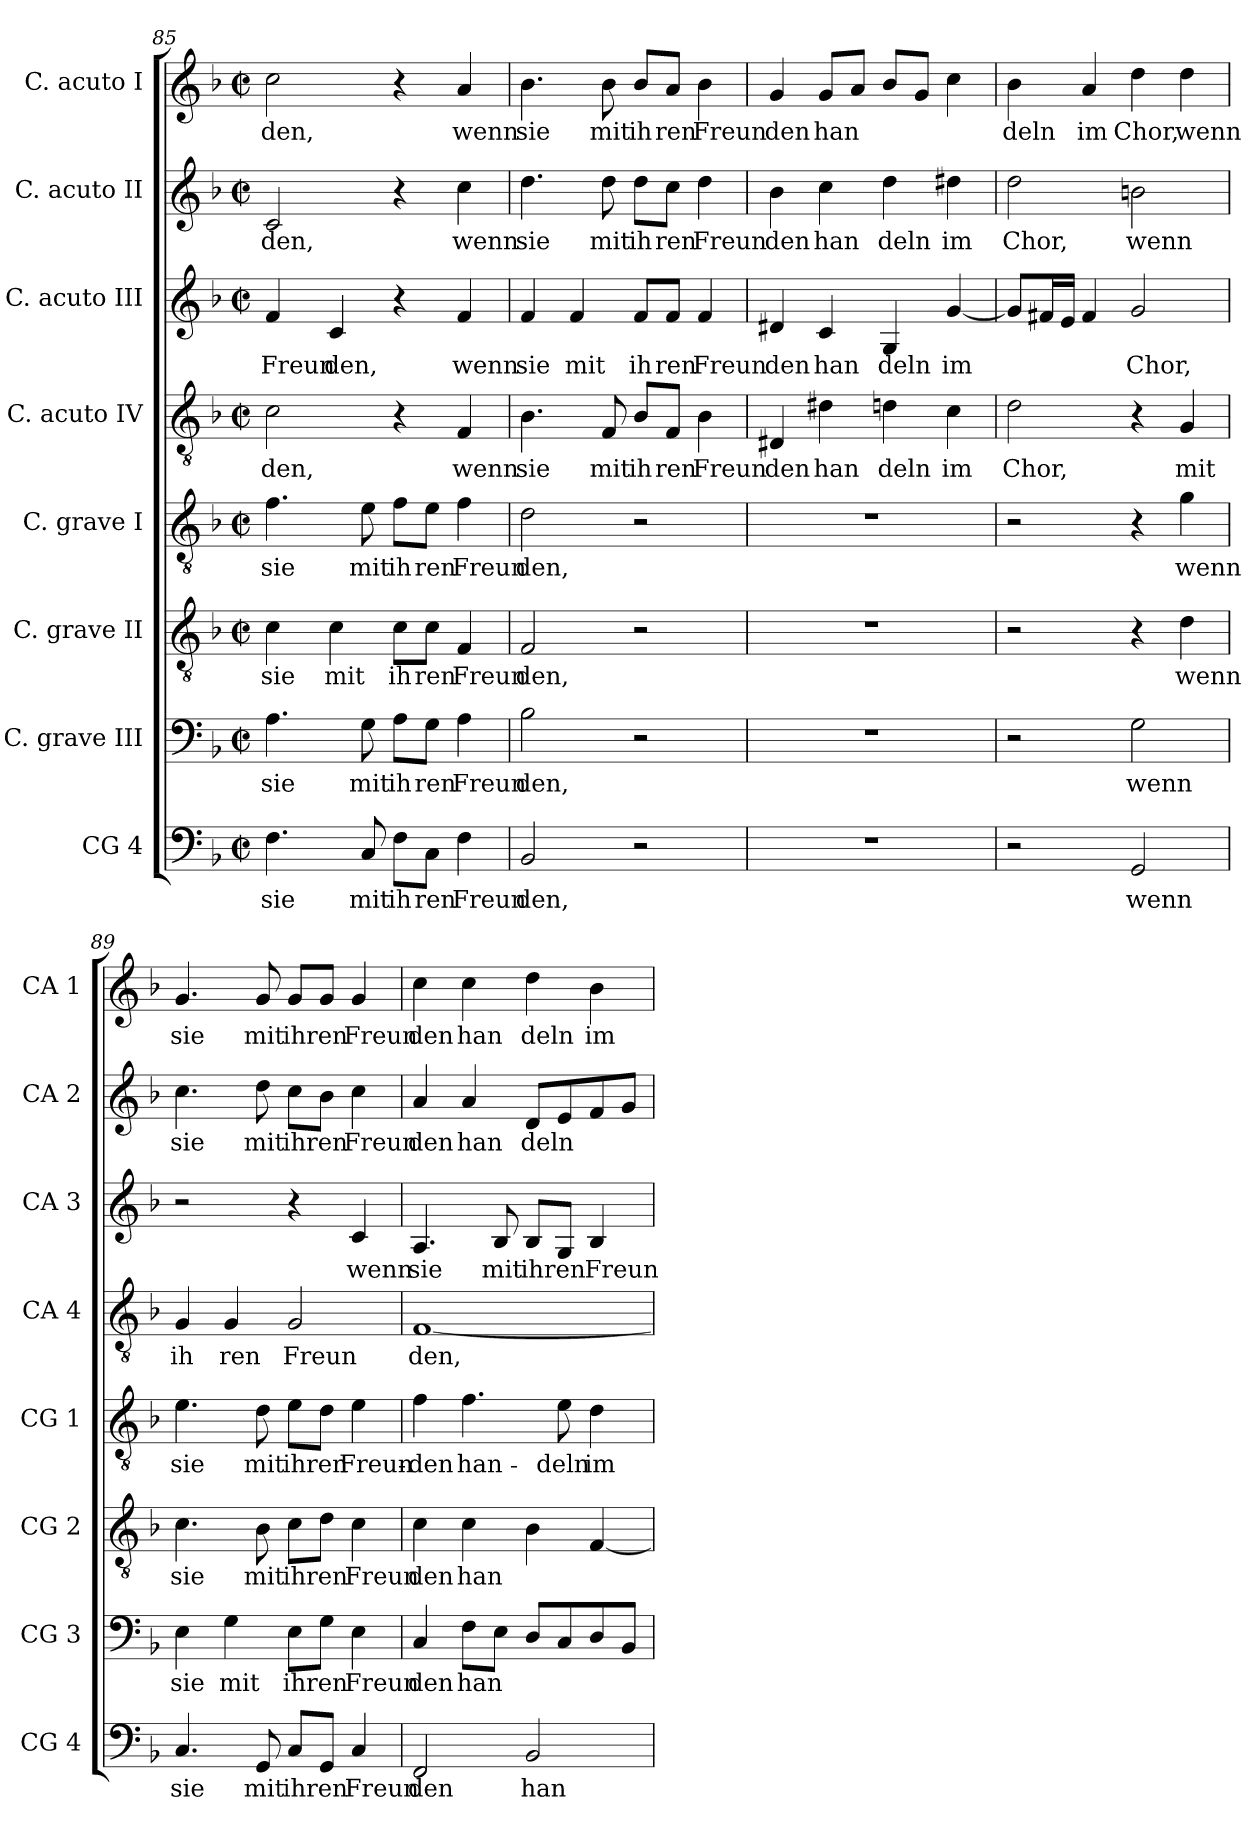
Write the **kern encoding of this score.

**kern	**text	**kern	**text	**kern	**text	**kern	**text	**kern	**text	**kern	**text	**kern	**text	**kern	**text
*part8	*part8	*part7	*part7	*part6	*part6	*part5	*part5	*part4	*part4	*part3	*part3	*part2	*part2	*part1	*part1
*staff8	*staff8	*staff7	*staff7	*staff6	*staff6	*staff5	*staff5	*staff4	*staff4	*staff3	*staff3	*staff2	*staff2	*staff1	*staff1
*I"CG 4	*	*I"C. grave III	*	*I"C. grave II	*	*I"C. grave I	*	*I"C. acuto IV	*	*I"C. acuto III	*	*I"C. acuto II	*	*I"C. acuto I	*
*I'CG 4	*	*I'CG 3	*	*I'CG 2	*	*I'CG 1	*	*I'CA 4	*	*I'CA 3	*	*I'CA 2	*	*I'CA 1	*
!!LO:LB:g=z
*clefF4	*	*clefF4	*	*clefGv2	*	*clefGv2	*	*clefGv2	*	*clefG2	*	*clefG2	*	*clefG2	*
*ITrd-3c-5	*	*ITrd-3c-5	*	*	*	*ITrd-3c-5	*	*ITrd-3c-5	*	*ITrd-3c-5	*	*ITrd-3c-5	*	*ITrd-3c-5	*
*k[b-e-]	*	*k[b-e-]	*	*k[b-]	*	*k[b-e-]	*	*k[b-e-]	*	*k[b-e-]	*	*k[b-e-]	*	*k[b-e-]	*
*B-:	*	*B-:	*	*F:	*	*B-:	*	*B-:	*	*B-:	*	*B-:	*	*B-:	*
*M2/2	*	*M2/2	*	*M2/2	*	*M2/2	*	*M2/2	*	*M2/2	*	*M2/2	*	*M2/2	*
*met(c|)	*	*met(c|)	*	*met(c|)	*	*met(c|)	*	*met(c|)	*	*met(c|)	*	*met(c|)	*	*met(c|)	*
=85	=85	=85	=85	=85	=85	=85	=85	=85	=85	=85	=85	=85	=85	=85	=85
!	!LO:LY:b:cj	!	!LO:LY:b:cj	!	!LO:LY:b:cj	!	!LO:LY:b:cj	!	!LO:LY:b:cj	!	!LO:LY:b:cj	!	!LO:LY:b:cj	!	!LO:LY:b:cj
4.B-\	sie	4.d\	sie	4c\	sie	4.b-\	sie	2f\	den,	4b-/	Freun	2f/	-den,	2ff\	-den,
!	!	!	!	!	!LO:LY:b:cj	!	!	!	!	!	!LO:LY:b:cj	!	!	!	!
.	.	.	.	4c\	mit	.	.	.	.	4f/	den,	.	.	.	.
!	!LO:LY:b:cj	!	!LO:LY:b:cj	!	!	!	!LO:LY:b:cj	!	!	!	!	!	!	!	!
8F/	mit	8c\	mit	.	.	8a\	mit	.	.	.	.	.	.	.	.
!	!LO:LY:b:cj	!	!LO:LY:b:cj	!	!LO:LY:b:cj	!	!LO:LY:b:cj	!	!	!	!	!	!	!	!
8B-\L	ih	8d\L	ih	8c\L	ih	8b-\L	ih	4r	.	4r	.	4r	.	4r	.
!	!LO:LY:b:cj	!	!LO:LY:b:cj	!	!LO:LY:b:cj	!	!LO:LY:b:cj	!	!	!	!	!	!	!	!
8F\J	ren	8c\J	ren	8c\J	ren	8a\J	ren	.	.	.	.	.	.	.	.
!	!LO:LY:b:cj	!	!LO:LY:b:cj	!	!LO:LY:b:cj	!	!LO:LY:b:cj	!	!LO:LY:b:cj	!	!LO:LY:b:cj	!	!LO:LY:b:cj	!	!LO:LY:b:cj
4B-\	Freun	4d\	Freun	4F/	Freun	4b-\	Freun	4B-/	wenn	4b-/	wenn	4ff\	wenn	4dd/	wenn
=86	=86	=86	=86	=86	=86	=86	=86	=86	=86	=86	=86	=86	=86	=86	=86
!	!LO:LY:b:cj	!	!LO:LY:b:cj	!	!LO:LY:b:cj	!	!LO:LY:b:cj	!	!LO:LY:b:cj	!	!LO:LY:b:cj	!	!LO:LY:b:cj	!	!LO:LY:b:cj
2E-/	den,	2e-\	den,	2F/	den,	2g\	den,	4.e-\	sie	4b-/	sie	4.gg\	sie	4.ee-\	sie
!	!	!	!	!	!	!	!	!	!	!	!LO:LY:b:cj	!	!	!	!
.	.	.	.	.	.	.	.	.	.	4b-/	mit	.	.	.	.
!	!	!	!	!	!	!	!	!	!LO:LY:b:cj	!	!	!	!LO:LY:b:cj	!	!LO:LY:b:cj
.	.	.	.	.	.	.	.	8B-/	mit	.	.	8gg\	mit	8ee-\	mit
!	!	!	!	!	!	!	!	!	!LO:LY:b:cj	!	!LO:LY:b:cj	!	!LO:LY:b:cj	!	!LO:LY:b:cj
2r	.	2r	.	2r	.	2r	.	8e-/L	ih	8b-/L	ih	8gg\L	ih	8ee-/L	ih
!	!	!	!	!	!	!	!	!	!LO:LY:b:cj	!	!LO:LY:b:cj	!	!LO:LY:b:cj	!	!LO:LY:b:cj
.	.	.	.	.	.	.	.	8B-/J	ren	8b-/J	ren	8ff\J	ren	8dd/J	ren
!	!	!	!	!	!	!	!	!	!LO:LY:b:cj	!	!LO:LY:b:cj	!	!LO:LY:b:cj	!	!LO:LY:b:cj
.	.	.	.	.	.	.	.	4e-\	Freun	4b-/	Freun	4gg\	Freun	4ee-\	Freun
=87	=87	=87	=87	=87	=87	=87	=87	=87	=87	=87	=87	=87	=87	=87	=87
!	!	!	!	!	!	!	!	!	!LO:LY:b:cj	!	!LO:LY:b:cj	!	!LO:LY:b:cj	!	!LO:LY:b:cj
1r	.	1r	.	1r	.	1r	.	4G#X/	den	4g#X/	den	4ee-\	den	4cc/	den
!	!	!	!	!	!	!	!	!	!LO:LY:b:cj	!	!LO:LY:b:cj	!	!LO:LY:b:cj	!	!LO:LY:b
.	.	.	.	.	.	.	.	4g#X\	han	4f/	han	4ff\	han	8cc/L	han
.	.	.	.	.	.	.	.	.	.	.	.	.	.	8dd/J	.
!	!	!	!	!	!	!	!	!	!LO:LY:b:cj	!	!LO:LY:b:cj	!	!LO:LY:b:cj	!	!
.	.	.	.	.	.	.	.	4g\	deln	4c/	deln	4gg\	deln	8ee-/L	.
.	.	.	.	.	.	.	.	.	.	.	.	.	.	8cc/J	.
!	!	!	!	!	!	!	!	!	!LO:LY:b:cj	!	!LO:LY:b	!	!LO:LY:b:cj	!	!
.	.	.	.	.	.	.	.	4f\	im	[<4cc/	im	4gg#X\	im	4ff\	.
=88	=88	=88	=88	=88	=88	=88	=88	=88	=88	=88	=88	=88	=88	=88	=88
!	!	!	!	!	!	!	!	!	!LO:LY:b:cj	!	!	!	!LO:LY:b:cj	!	!LO:LY:b:cj
2r	.	2r	.	2r	.	2r	.	2g\	Chor,	8cc/L]	.	2gg\	Chor,	4ee-\	deln
.	.	.	.	.	.	.	.	.	.	16bn/	.	.	.	.	.
.	.	.	.	.	.	.	.	.	.	16a/J	.	.	.	.	.
!	!	!	!	!	!	!	!	!	!	!	!	!	!	!	!LO:LY:b:cj
.	.	.	.	.	.	.	.	.	.	4b/	.	.	.	4dd/	im
!	!LO:LY:b:cj	!	!LO:LY:b:cj	!	!	!	!	!	!	!	!LO:LY:b:cj	!	!LO:LY:b:cj	!	!LO:LY:b:cj
2C/	wenn	2c\	wenn	4r	.	4r	.	4r	.	2cc/	Chor,	2een\	wenn	4gg\	Chor,
!	!	!	!	!	!LO:LY:b:cj	!	!LO:LY:b:cj	!	!LO:LY:b:cj	!	!	!	!	!	!LO:LY:b:cj
.	.	.	.	4d\	wenn	4cc\	wenn	4c/	mit	.	.	.	.	4gg\	wenn
!!LO:PB:g=z
=89	=89	=89	=89	=89	=89	=89	=89	=89	=89	=89	=89	=89	=89	=89	=89
!	!LO:LY:b:cj	!	!LO:LY:b:cj	!	!LO:LY:b:cj	!	!LO:LY:b:cj	!	!LO:LY:b:cj	!	!	!	!LO:LY:b:cj	!	!LO:LY:b:cj
4.F/	sie	4A\	sie	4.c\	sie	4.a\	sie	4c/	ih	2r	.	4.ff\	sie	4.cc/	sie
!	!	!	!LO:LY:b:cj	!	!	!	!	!	!LO:LY:b:cj	!	!	!	!	!	!
.	.	4c\	mit	.	.	.	.	4c/	ren	.	.	.	.	.	.
!	!LO:LY:b:cj	!	!	!	!LO:LY:b:cj	!	!LO:LY:b:cj	!	!	!	!	!	!LO:LY:b:cj	!	!LO:LY:b:cj
8C/	mit	.	.	8B-\	mit	8g\	mit	.	.	.	.	8gg\	mit	8cc/	mit
!	!LO:LY:b	!	!LO:LY:b	!	!LO:LY:b	!	!LO:LY:b	!	!LO:LY:b:cj	!	!	!	!LO:LY:b	!	!LO:LY:b
8F/L	ihren	8A\L	ihren	8c\L	ihren	8a\L	ihren	2c/	Freun	4r	.	8ff\L	ihren	8cc/L	ihren
8C/J	.	8c\J	.	8d\J	.	8g\J	.	.	.	.	.	8ee-\J	.	8cc/J	.
!	!LO:LY:b:cj	!	!LO:LY:b:cj	!	!LO:LY:b:cj	!	!LO:LY:b:cj	!	!	!	!LO:LY:b:cj	!	!LO:LY:b:cj	!	!LO:LY:b:cj
4F/	Freun	4A\	Freun	4c\	Freun	4a\	Freun-	.	.	4f/	wenn	4ff\	Freun	4cc/	Freun
=90	=90	=90	=90	=90	=90	=90	=90	=90	=90	=90	=90	=90	=90	=90	=90
!	!LO:LY:b:cj	!	!LO:LY:b:cj	!	!LO:LY:b:cj	!	!LO:LY:b:cj	!	!LO:LY:b	!	!LO:LY:b:cj	!	!LO:LY:b:cj	!	!LO:LY:b:cj
2BB-/	den	4F/	den	4c\	den	4b-\	-den	[<1B-	den,	4.d/	sie	4dd/	den	4ff\	den
!	!	!	!LO:LY:b	!	!LO:LY:b	!	!LO:LY:b:cj	!	!	!	!	!	!LO:LY:b:cj	!	!LO:LY:b:cj
.	.	8B-\L	han	4c\	han	4.b-\	han-	.	.	.	.	4dd/	han	4ff\	han
!	!	!	!	!	!	!	!	!	!	!	!LO:LY:b:cj	!	!	!	!
.	.	8A\J	.	.	.	.	.	.	.	8e-/	mit	.	.	.	.
!	!LO:LY:b:cj	!	!	!	!	!	!	!	!	!	!LO:LY:b	!	!LO:LY:b	!	!LO:LY:b:cj
2E-/	han	8G/L	.	4B-\	.	.	.	.	.	8e-/L	ihren	8g/L	deln	4gg\	deln
!	!	!	!	!	!	!	!LO:LY:b:cj	!	!	!	!	!	!	!	!
.	.	8F/	.	.	.	8a\	-deln	.	.	8c/J	.	8a/	.	.	.
!	!	!	!	!	!	!	!LO:LY:b:cj	!	!	!	!LO:LY:b:cj	!	!	!	!LO:LY:b:cj
.	.	8G/	.	[<4F/	.	4g\	im	.	.	4e-/	Freun	8b-/	.	4ee-\	im
.	.	8E-/J	.	.	.	.	.	.	.	.	.	8cc/J	.	.	.
=	=	=	=	=	=	=	=	=	=	=	=	=	=	=	=
*-	*-	*-	*-	*-	*-	*-	*-	*-	*-	*-	*-	*-	*-	*-	*-
